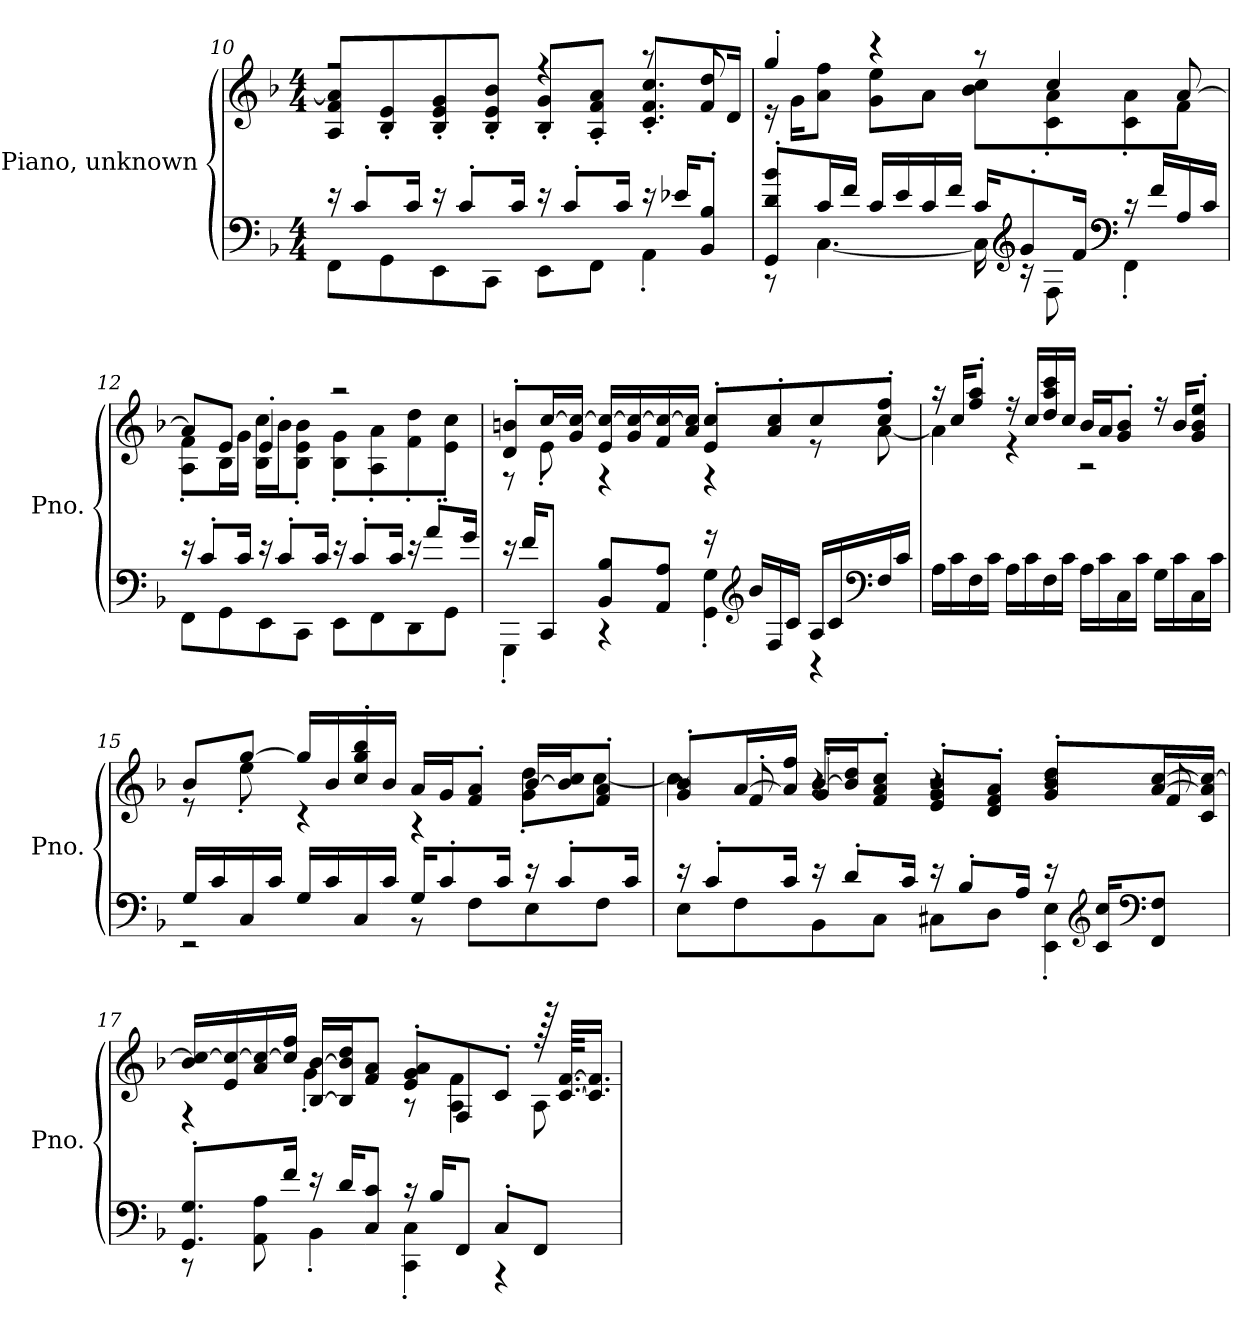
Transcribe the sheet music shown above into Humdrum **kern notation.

**kern	**kern
*part1	*part1
*staff2	*staff1
*I"Piano, unknown	*
*I'Pno.	*
*clefF4	*clefG2
*k[b-]	*k[b-]
*M4/4	*M4/4
=10	=10
*^	*^
16r	8FF\L	2r	8A/ 8f/ 8a/]L
8c'/L	.	.	.
.	8GG\	.	8B-/' 8e/'
16c/Jk	.	.	.
16r	8EE\	.	8B-/' 8e/' 8g/'
8c'/L	.	.	.
.	8CC\J	.	8B-/' 8e/' 8b-/'J
16c/Jk	.	.	.
16r	8EE\L	4r	8B-/' 8g/'L
8c'/L	.	.	.
.	8FF\J	.	8A/' 8f/' 8a/'J
16c/Jk	.	.	.
16r	4AA'\	8r	8.c/' 8.f/' 8.cc/'L
16e-X/KL	.	.	.
8BB-/' 8B-/'J	.	8f/ 8dd/	.
.	.	.	16d/Jk
!!LO:LB:g=z	!!
=11	=11	=11	=11
8GG/' 8d/' 8b-/'L	8r	4gg'/	16r
.	.	.	16g\KL
16c/L	[4.C\	.	8a\ 8ff\J
16f/JJ	.	.	.
16c/LL	.	4r	8g\ 8ee\L
16e/	.	.	.
16c/	.	.	8a\J
16f/JJ	.	.	.
16c/KL	16C\]	8r	8b-\ 8cc\L
*clefG2	*	*	*
8g'/	16r	.	.
.	8F\	4cc/	8c\' 8a\'
16f/Jk	.	.	.
*clefF4	*	*	*
16r	4FF'\	.	8c\' 8a\'
16f/LL	.	.	.
16A/	.	[8a/	8f\J
16c/JJ	.	.	.
=12	=12	=12	=12
16r	8FF\L	8a/L]	8A\' 8f\'L
8c'/L	.	.	.
.	8GG\	8e/J	16B-\L
16c/Jk	.	.	16g\JJ
16r	8EE\	4e'/	16B-\ 16cc\LL
8c'/L	.	.	16b-\J
.	8CC\J	.	8B-\' 8e\' 8b-\'J
16c/Jk	.	.	.
16r	8EE\L	2r	8B-\' 8g\'L
8c'/L	.	.	.
.	8FF\	.	8A\' 8a\'
16c/Jk	.	.	.
16r	8DD\	.	8f\' 8dd\'
8a'/L	.	.	.
.	8GG\J	.	8e\' 8cc\'J
16g/Jk	.	.	.
!!LO:PB:g=z	!!
=13	=13	=13	=13
16r	4GGG'\	8d/' 8bn/'L	8r
16f/KL	.	.	.
8CC/J	.	[16cc/L	8e'\
.	.	16g/ 16cc/_JJ	.
8BB-/ 8B-/L	4r	16e/ 16cc/_LL	4r
.	.	16g/ 16cc/_	.
8AA/ 8A/J	.	16f/ 16cc/_	.
.	.	16a/ 16cc/]JJ	.
16r	4GG\' 4G\'	8e/' 8cc/'L	4r
*clefG2	*	*	*
16b-/LL	.	.	.
16F/	.	8a/' 8cc/'	.
16c/JJ	.	.	.
16A/LL	4r	8cc/	8r
16c/	.	.	.
*clefF4	*	*	*
16F/	.	8cc/' 8ff/'J	[8a\
16c/JJ	.	.	.
*v	*v	*	*
=14	=14	=14
16A\LL	16r	4a\]
16c\	16cc/KL	.
16F\	8ff/' 8aa/'J	.
16c\JJ	.	.
16A\LL	16r	4r
16c\	16cc/LL	.
16F\	16dd/ 16aa/ 16ccc/	.
16c\JJ	16cc/JJ	.
16A\LL	16b-/LL	2r
16c\	16a/J	.
16C\	8g/' 8b-/'J	.
16c\JJ	.	.
16G\LL	16r	.
16c\	16b-/KL	.
16C\	8g/' 8b-/' 8ee/'J	.
16c\JJ	.	.
!!LO:LB:g=z	!!
=15	=15	=15
*^	*	*
16G/LL	2r	8b-/L	8r
16c/	.	.	.
16C/	.	[8gg/J	8ee'\
16c/JJ	.	.	.
16G/LL	.	16gg/LL]	4r
16c/	.	16b-/	.
16C/	.	16cc/' 16gg/' 16bb-/'	.
16c/JJ	.	16b-/JJ	.
16G/KL	8r	16a/LL	4r
8c'/	.	16g/J	.
.	8F\L	8f/' 8a/'J	.
16c/Jk	.	.	.
16r	8E\	[16b-/LL	8g\' 8dd\'L
8c'/L	.	16b-/] 16cc/J	.
.	8F\J	8f/' 8a/'J	[8cc\J
16c/Jk	.	.	.
=16	=16	=16	=16
*	*	*	*^
16r	8E\L	8g/' 8b-/'L	4cc\]	8r
8c'/L	.	.	.	.
.	8F\	[16a/L	.	8f'/
16c/Jk	.	16a/] 16ff/JJ	.	.
16r	8BB-\	[16b-/LL	4r	4g'/
8d'/L	.	16b-/] 16dd/J	.	.
.	8C\J	8f/' 8a/' 8cc/'J	.	.
16c/Jk	.	.	.	.
16r	8C#X\L	8e/' 8g/' 8b-/'L	2r	4r
8B-'/L	.	.	.	.
.	8D\J	8d/' 8f/' 8a/'J	.	.
16A/Jk	.	.	.	.
16r	4EE\' 4E\'	8g/' 8b-/' 8dd/'L	.	8r
*clefG2	*	*	*	*
16c/ 16cc/KL	.	.	.	.
*clefF4	*	*	*	*
8FF/ 8F/J	.	[16a/ [16cc/L	.	8f'/
.	.	16c/ 16a/] 16cc/_JJ	.	.
*	*	*	*v	*v
!!LO:LB:g=z
=17	=17	=17	=17
8.GG/' 8.G/'L	8r	16b-/ 16cc/_LL	4r
.	.	16e/ 16cc/_	.
.	8AA\ 8A\	16a/ 16cc/_	.
16f/Jk	.	16cc/] 16ff/JJ	.
16r	4BB-'\	[16B-/ [16b-/LL	4g'\
16d/KL	.	16B-/] 16b-/] 16dd/J	.
8C/ 8c/J	.	8f/ 8a/J	.
16r	4CC\' 4C\'	8e/' 8g/' 8a/'L	8r
16B-/KL	.	.	.
8FF/J	.	8F/	4A\ 4f\
8C'/L	4r	8c'/J	.
8FF/J	.	128r	8A\
.	.	[64.c/ [64.f/KKLL	.
.	.	16.c/] 16.f/]JJ	.
*v	*v	*	*
*	*v	*v
=	=
*-	*-
